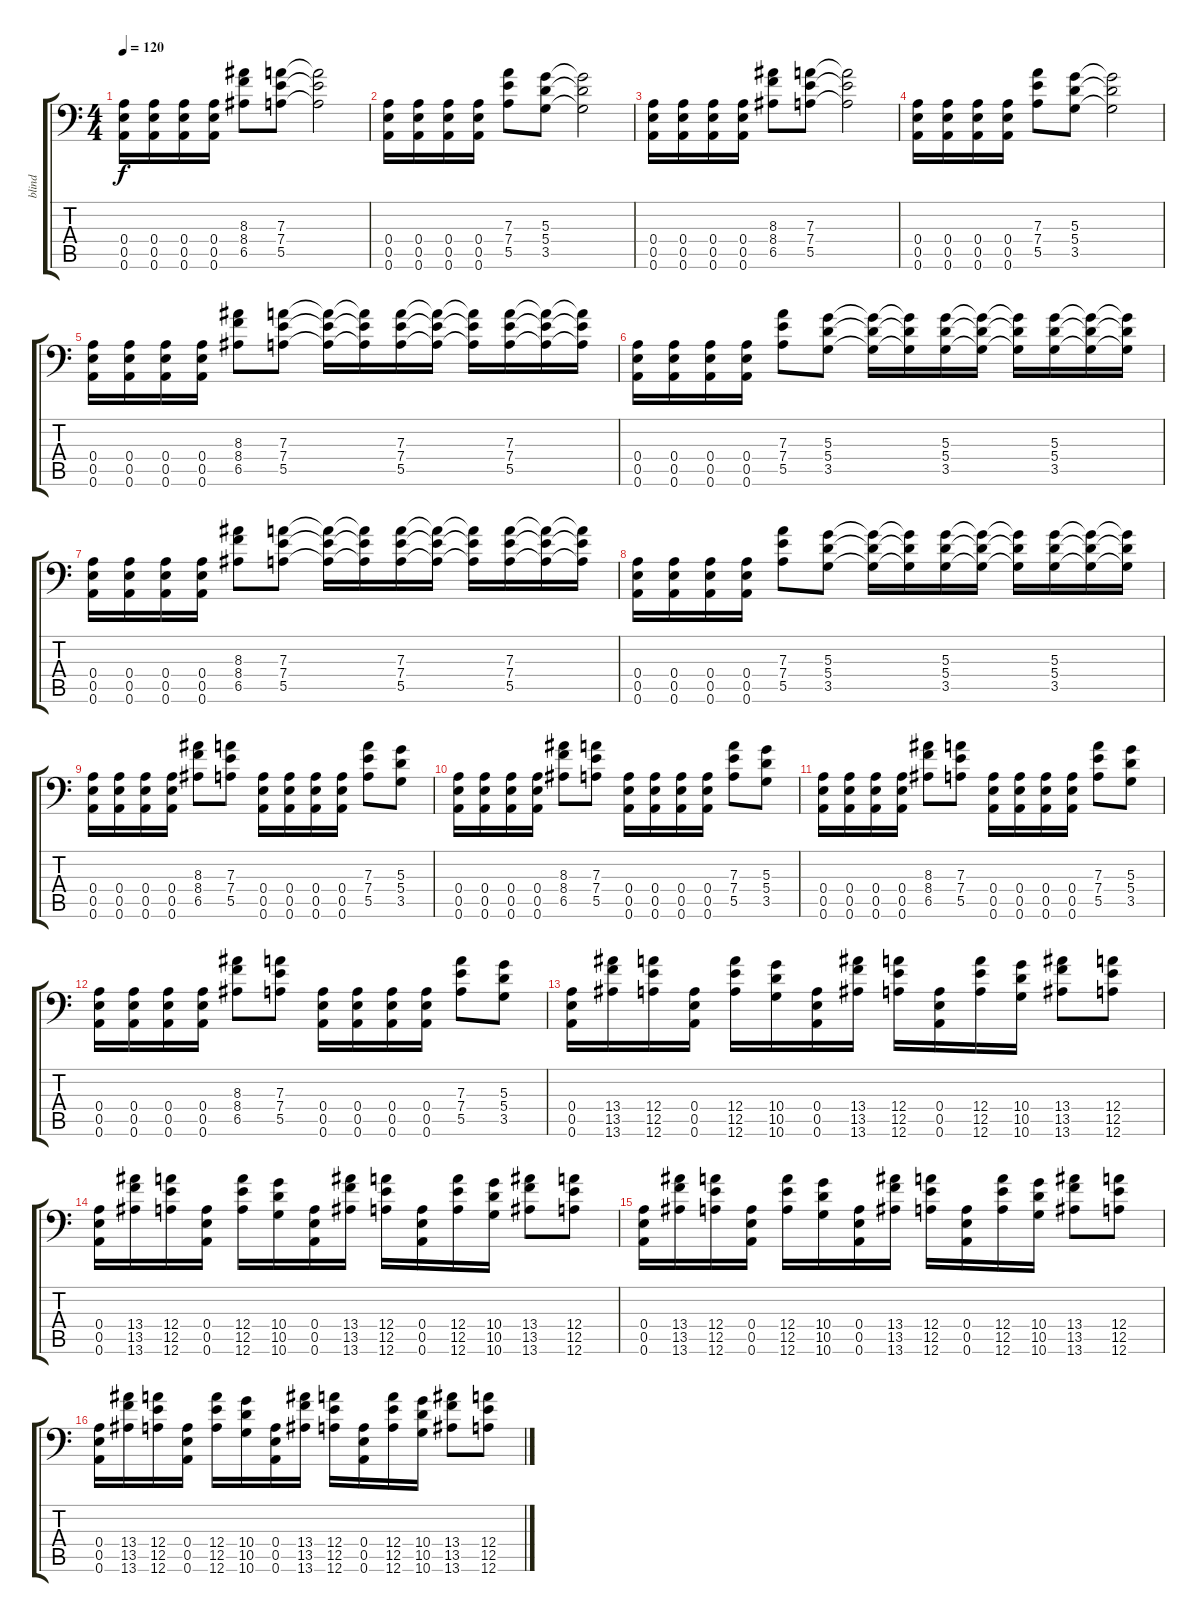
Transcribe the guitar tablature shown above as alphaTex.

\track ("blind" "blind") {instrument distortionguitar}
\staff {score tabs}
\tuning (B3 Gb3 D3 A2 E2 A1) {hide}
\ts (4 4)
\tempo 120
\clef f4
\ks c
(0.4 0.5 0.6).16{dy f} (0.4 0.5 0.6).16 (0.4 0.5 0.6).16 (0.4 0.5 0.6).16 (8.3 8.4 6.5).8 (7.3 7.4 5.5).8 (7.3{t} 7.4{t} 5.5{t}).2 |
(0.4 0.5 0.6).16 (0.4 0.5 0.6).16 (0.4 0.5 0.6).16 (0.4 0.5 0.6).16 (7.3 7.4 5.5).8 (5.3 5.4 3.5).8 (5.3{t} 5.4{t} 3.5{t}).2 |
(0.4 0.5 0.6).16 (0.4 0.5 0.6).16 (0.4 0.5 0.6).16 (0.4 0.5 0.6).16 (8.3 8.4 6.5).8 (7.3 7.4 5.5).8 (7.3{t} 7.4{t} 5.5{t}).2 |
(0.4 0.5 0.6).16 (0.4 0.5 0.6).16 (0.4 0.5 0.6).16 (0.4 0.5 0.6).16 (7.3 7.4 5.5).8 (5.3 5.4 3.5).8 (5.3{t} 5.4{t} 3.5{t}).2 |
(0.4 0.5 0.6).16 (0.4 0.5 0.6).16 (0.4 0.5 0.6).16 (0.4 0.5 0.6).16 (8.3 8.4 6.5).8 (7.3 7.4 5.5).8 (7.3{t} 7.4{t} 5.5{t}).16 (7.3{t} 7.4{t} 5.5{t}).16 (7.3 7.4 5.5).16 (7.3{t} 7.4{t} 5.5{t}).16 (7.3{t} 7.4{t} 5.5{t}).16 (7.3 7.4 5.5).16 (7.3{t} 7.4{t} 5.5{t}).16 (7.3{t} 7.4{t} 5.5{t}).16 |
(0.4 0.5 0.6).16 (0.4 0.5 0.6).16 (0.4 0.5 0.6).16 (0.4 0.5 0.6).16 (7.3 7.4 5.5).8 (5.3 5.4 3.5).8 (5.3{t} 5.4{t} 3.5{t}).16 (5.3{t} 5.4{t} 3.5{t}).16 (5.3 5.4 3.5).16 (5.3{t} 5.4{t} 3.5{t}).16 (5.3{t} 5.4{t} 3.5{t}).16 (5.3 5.4 3.5).16 (5.3{t} 5.4{t} 3.5{t}).16 (5.3{t} 5.4{t} 3.5{t}).16 |
(0.4 0.5 0.6).16 (0.4 0.5 0.6).16 (0.4 0.5 0.6).16 (0.4 0.5 0.6).16 (8.3 8.4 6.5).8 (7.3 7.4 5.5).8 (7.3{t} 7.4{t} 5.5{t}).16 (7.3{t} 7.4{t} 5.5{t}).16 (7.3 7.4 5.5).16 (7.3{t} 7.4{t} 5.5{t}).16 (7.3{t} 7.4{t} 5.5{t}).16 (7.3 7.4 5.5).16 (7.3{t} 7.4{t} 5.5{t}).16 (7.3{t} 7.4{t} 5.5{t}).16 |
(0.4 0.5 0.6).16 (0.4 0.5 0.6).16 (0.4 0.5 0.6).16 (0.4 0.5 0.6).16 (7.3 7.4 5.5).8 (5.3 5.4 3.5).8 (5.3{t} 5.4{t} 3.5{t}).16 (5.3{t} 5.4{t} 3.5{t}).16 (5.3 5.4 3.5).16 (5.3{t} 5.4{t} 3.5{t}).16 (5.3{t} 5.4{t} 3.5{t}).16 (5.3 5.4 3.5).16 (5.3{t} 5.4{t} 3.5{t}).16 (5.3{t} 5.4{t} 3.5{t}).16 |
(0.4 0.5 0.6).16 (0.4 0.5 0.6).16 (0.4 0.5 0.6).16 (0.4 0.5 0.6).16 (8.3 8.4 6.5).8 (7.3 7.4 5.5).8 (0.4 0.5 0.6).16 (0.4 0.5 0.6).16 (0.4 0.5 0.6).16 (0.4 0.5 0.6).16 (7.3 7.4 5.5).8 (5.3 5.4 3.5).8 |
(0.4 0.5 0.6).16 (0.4 0.5 0.6).16 (0.4 0.5 0.6).16 (0.4 0.5 0.6).16 (8.3 8.4 6.5).8 (7.3 7.4 5.5).8 (0.4 0.5 0.6).16 (0.4 0.5 0.6).16 (0.4 0.5 0.6).16 (0.4 0.5 0.6).16 (7.3 7.4 5.5).8 (5.3 5.4 3.5).8 |
(0.4 0.5 0.6).16 (0.4 0.5 0.6).16 (0.4 0.5 0.6).16 (0.4 0.5 0.6).16 (8.3 8.4 6.5).8 (7.3 7.4 5.5).8 (0.4 0.5 0.6).16 (0.4 0.5 0.6).16 (0.4 0.5 0.6).16 (0.4 0.5 0.6).16 (7.3 7.4 5.5).8 (5.3 5.4 3.5).8 |
(0.4 0.5 0.6).16 (0.4 0.5 0.6).16 (0.4 0.5 0.6).16 (0.4 0.5 0.6).16 (8.3 8.4 6.5).8 (7.3 7.4 5.5).8 (0.4 0.5 0.6).16 (0.4 0.5 0.6).16 (0.4 0.5 0.6).16 (0.4 0.5 0.6).16 (7.3 7.4 5.5).8 (5.3 5.4 3.5).8 |
(0.4 0.5 0.6).16 (13.4 13.5 13.6).16 (12.4 12.5 12.6).16 (0.4 0.5 0.6).16 (12.4 12.5 12.6).16 (10.4 10.5 10.6).16 (0.4 0.5 0.6).16 (13.4 13.5 13.6).16 (12.4 12.5 12.6).16 (0.4 0.5 0.6).16 (12.4 12.5 12.6).16 (10.4 10.5 10.6).16 (13.4 13.5 13.6).8 (12.4 12.5 12.6).8 |
(0.4 0.5 0.6).16 (13.4 13.5 13.6).16 (12.4 12.5 12.6).16 (0.4 0.5 0.6).16 (12.4 12.5 12.6).16 (10.4 10.5 10.6).16 (0.4 0.5 0.6).16 (13.4 13.5 13.6).16 (12.4 12.5 12.6).16 (0.4 0.5 0.6).16 (12.4 12.5 12.6).16 (10.4 10.5 10.6).16 (13.4 13.5 13.6).8 (12.4 12.5 12.6).8 |
(0.4 0.5 0.6).16 (13.4 13.5 13.6).16 (12.4 12.5 12.6).16 (0.4 0.5 0.6).16 (12.4 12.5 12.6).16 (10.4 10.5 10.6).16 (0.4 0.5 0.6).16 (13.4 13.5 13.6).16 (12.4 12.5 12.6).16 (0.4 0.5 0.6).16 (12.4 12.5 12.6).16 (10.4 10.5 10.6).16 (13.4 13.5 13.6).8 (12.4 12.5 12.6).8 |
(0.4 0.5 0.6).16 (13.4 13.5 13.6).16 (12.4 12.5 12.6).16 (0.4 0.5 0.6).16 (12.4 12.5 12.6).16 (10.4 10.5 10.6).16 (0.4 0.5 0.6).16 (13.4 13.5 13.6).16 (12.4 12.5 12.6).16 (0.4 0.5 0.6).16 (12.4 12.5 12.6).16 (10.4 10.5 10.6).16 (13.4 13.5 13.6).8 (12.4 12.5 12.6).8
